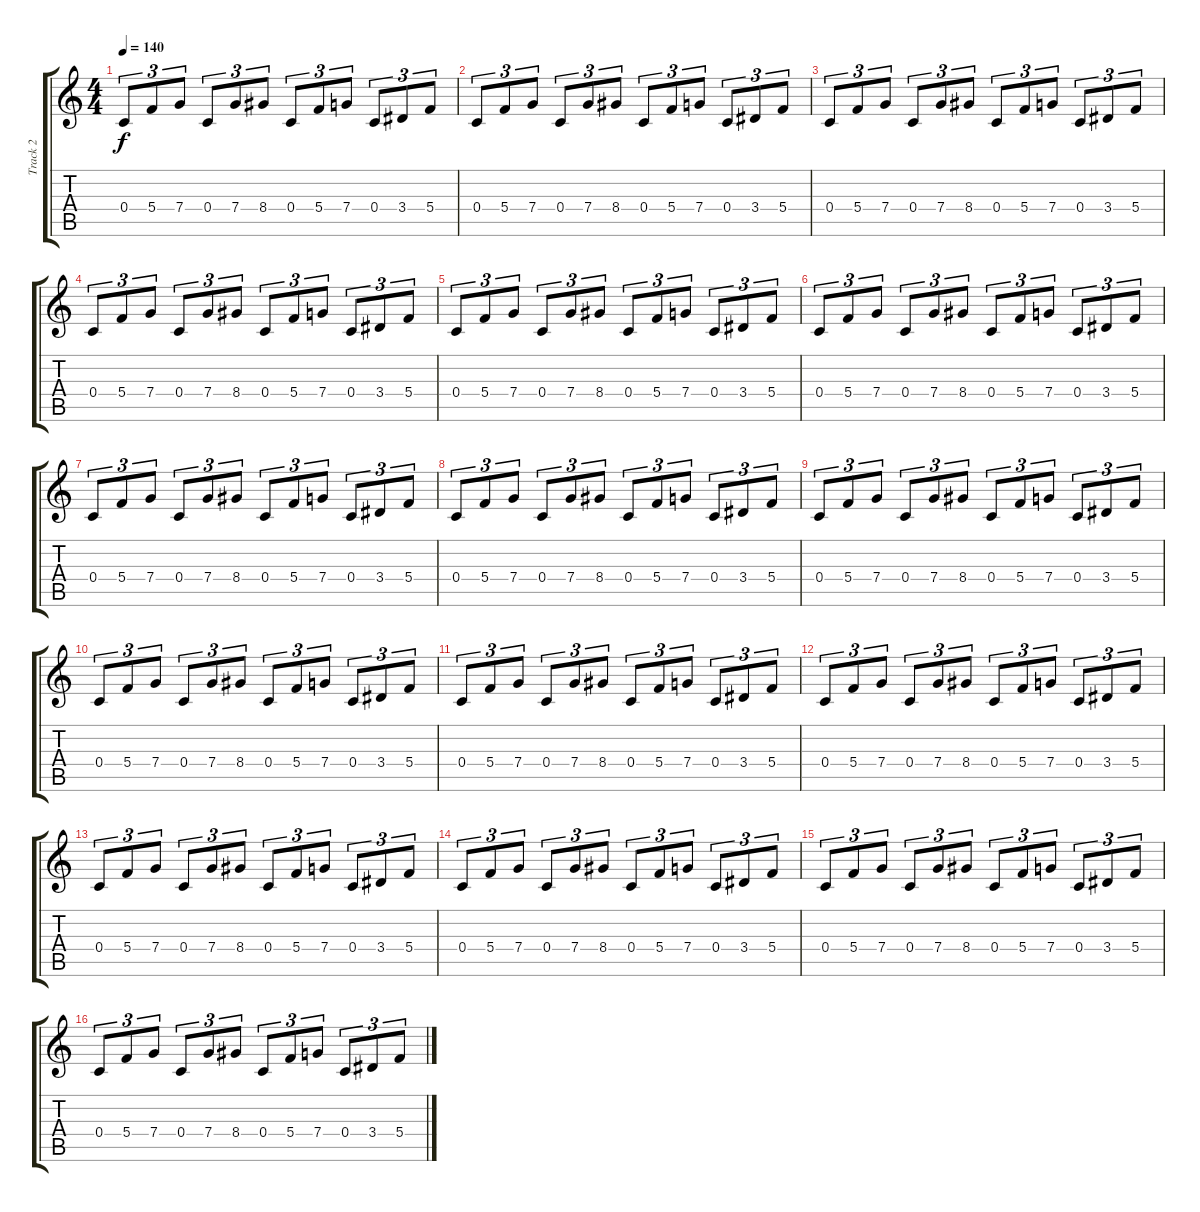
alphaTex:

\track ("Track 2" "Track 2") {instrument distortionguitar}
\staff {score tabs}
\tuning (D4 A3 F3 C3 G2 C2) {hide}
\ts (4 4)
\tempo 140
\clef g2
\ks c
0.4.8{tu (3 2) dy f} 5.4.8{tu (3 2)} 7.4.8{tu (3 2)} 0.4.8{tu (3 2)} 7.4.8{tu (3 2)} 8.4.8{tu (3 2)} 0.4.8{tu (3 2)} 5.4.8{tu (3 2)} 7.4.8{tu (3 2)} 0.4.8{tu (3 2)} 3.4.8{tu (3 2)} 5.4.8{tu (3 2)} |
0.4.8{tu (3 2)} 5.4.8{tu (3 2)} 7.4.8{tu (3 2)} 0.4.8{tu (3 2)} 7.4.8{tu (3 2)} 8.4.8{tu (3 2)} 0.4.8{tu (3 2)} 5.4.8{tu (3 2)} 7.4.8{tu (3 2)} 0.4.8{tu (3 2)} 3.4.8{tu (3 2)} 5.4.8{tu (3 2)} |
0.4.8{tu (3 2)} 5.4.8{tu (3 2)} 7.4.8{tu (3 2)} 0.4.8{tu (3 2)} 7.4.8{tu (3 2)} 8.4.8{tu (3 2)} 0.4.8{tu (3 2)} 5.4.8{tu (3 2)} 7.4.8{tu (3 2)} 0.4.8{tu (3 2)} 3.4.8{tu (3 2)} 5.4.8{tu (3 2)} |
0.4.8{tu (3 2)} 5.4.8{tu (3 2)} 7.4.8{tu (3 2)} 0.4.8{tu (3 2)} 7.4.8{tu (3 2)} 8.4.8{tu (3 2)} 0.4.8{tu (3 2)} 5.4.8{tu (3 2)} 7.4.8{tu (3 2)} 0.4.8{tu (3 2)} 3.4.8{tu (3 2)} 5.4.8{tu (3 2)} |
0.4.8{tu (3 2)} 5.4.8{tu (3 2)} 7.4.8{tu (3 2)} 0.4.8{tu (3 2)} 7.4.8{tu (3 2)} 8.4.8{tu (3 2)} 0.4.8{tu (3 2)} 5.4.8{tu (3 2)} 7.4.8{tu (3 2)} 0.4.8{tu (3 2)} 3.4.8{tu (3 2)} 5.4.8{tu (3 2)} |
0.4.8{tu (3 2)} 5.4.8{tu (3 2)} 7.4.8{tu (3 2)} 0.4.8{tu (3 2)} 7.4.8{tu (3 2)} 8.4.8{tu (3 2)} 0.4.8{tu (3 2)} 5.4.8{tu (3 2)} 7.4.8{tu (3 2)} 0.4.8{tu (3 2)} 3.4.8{tu (3 2)} 5.4.8{tu (3 2)} |
0.4.8{tu (3 2)} 5.4.8{tu (3 2)} 7.4.8{tu (3 2)} 0.4.8{tu (3 2)} 7.4.8{tu (3 2)} 8.4.8{tu (3 2)} 0.4.8{tu (3 2)} 5.4.8{tu (3 2)} 7.4.8{tu (3 2)} 0.4.8{tu (3 2)} 3.4.8{tu (3 2)} 5.4.8{tu (3 2)} |
0.4.8{tu (3 2)} 5.4.8{tu (3 2)} 7.4.8{tu (3 2)} 0.4.8{tu (3 2)} 7.4.8{tu (3 2)} 8.4.8{tu (3 2)} 0.4.8{tu (3 2)} 5.4.8{tu (3 2)} 7.4.8{tu (3 2)} 0.4.8{tu (3 2)} 3.4.8{tu (3 2)} 5.4.8{tu (3 2)} |
0.4.8{tu (3 2)} 5.4.8{tu (3 2)} 7.4.8{tu (3 2)} 0.4.8{tu (3 2)} 7.4.8{tu (3 2)} 8.4.8{tu (3 2)} 0.4.8{tu (3 2)} 5.4.8{tu (3 2)} 7.4.8{tu (3 2)} 0.4.8{tu (3 2)} 3.4.8{tu (3 2)} 5.4.8{tu (3 2)} |
0.4.8{tu (3 2)} 5.4.8{tu (3 2)} 7.4.8{tu (3 2)} 0.4.8{tu (3 2)} 7.4.8{tu (3 2)} 8.4.8{tu (3 2)} 0.4.8{tu (3 2)} 5.4.8{tu (3 2)} 7.4.8{tu (3 2)} 0.4.8{tu (3 2)} 3.4.8{tu (3 2)} 5.4.8{tu (3 2)} |
0.4.8{tu (3 2)} 5.4.8{tu (3 2)} 7.4.8{tu (3 2)} 0.4.8{tu (3 2)} 7.4.8{tu (3 2)} 8.4.8{tu (3 2)} 0.4.8{tu (3 2)} 5.4.8{tu (3 2)} 7.4.8{tu (3 2)} 0.4.8{tu (3 2)} 3.4.8{tu (3 2)} 5.4.8{tu (3 2)} |
0.4.8{tu (3 2)} 5.4.8{tu (3 2)} 7.4.8{tu (3 2)} 0.4.8{tu (3 2)} 7.4.8{tu (3 2)} 8.4.8{tu (3 2)} 0.4.8{tu (3 2)} 5.4.8{tu (3 2)} 7.4.8{tu (3 2)} 0.4.8{tu (3 2)} 3.4.8{tu (3 2)} 5.4.8{tu (3 2)} |
0.4.8{tu (3 2)} 5.4.8{tu (3 2)} 7.4.8{tu (3 2)} 0.4.8{tu (3 2)} 7.4.8{tu (3 2)} 8.4.8{tu (3 2)} 0.4.8{tu (3 2)} 5.4.8{tu (3 2)} 7.4.8{tu (3 2)} 0.4.8{tu (3 2)} 3.4.8{tu (3 2)} 5.4.8{tu (3 2)} |
0.4.8{tu (3 2)} 5.4.8{tu (3 2)} 7.4.8{tu (3 2)} 0.4.8{tu (3 2)} 7.4.8{tu (3 2)} 8.4.8{tu (3 2)} 0.4.8{tu (3 2)} 5.4.8{tu (3 2)} 7.4.8{tu (3 2)} 0.4.8{tu (3 2)} 3.4.8{tu (3 2)} 5.4.8{tu (3 2)} |
0.4.8{tu (3 2)} 5.4.8{tu (3 2)} 7.4.8{tu (3 2)} 0.4.8{tu (3 2)} 7.4.8{tu (3 2)} 8.4.8{tu (3 2)} 0.4.8{tu (3 2)} 5.4.8{tu (3 2)} 7.4.8{tu (3 2)} 0.4.8{tu (3 2)} 3.4.8{tu (3 2)} 5.4.8{tu (3 2)} |
0.4.8{tu (3 2)} 5.4.8{tu (3 2)} 7.4.8{tu (3 2)} 0.4.8{tu (3 2)} 7.4.8{tu (3 2)} 8.4.8{tu (3 2)} 0.4.8{tu (3 2)} 5.4.8{tu (3 2)} 7.4.8{tu (3 2)} 0.4.8{tu (3 2)} 3.4.8{tu (3 2)} 5.4.8{tu (3 2)}
